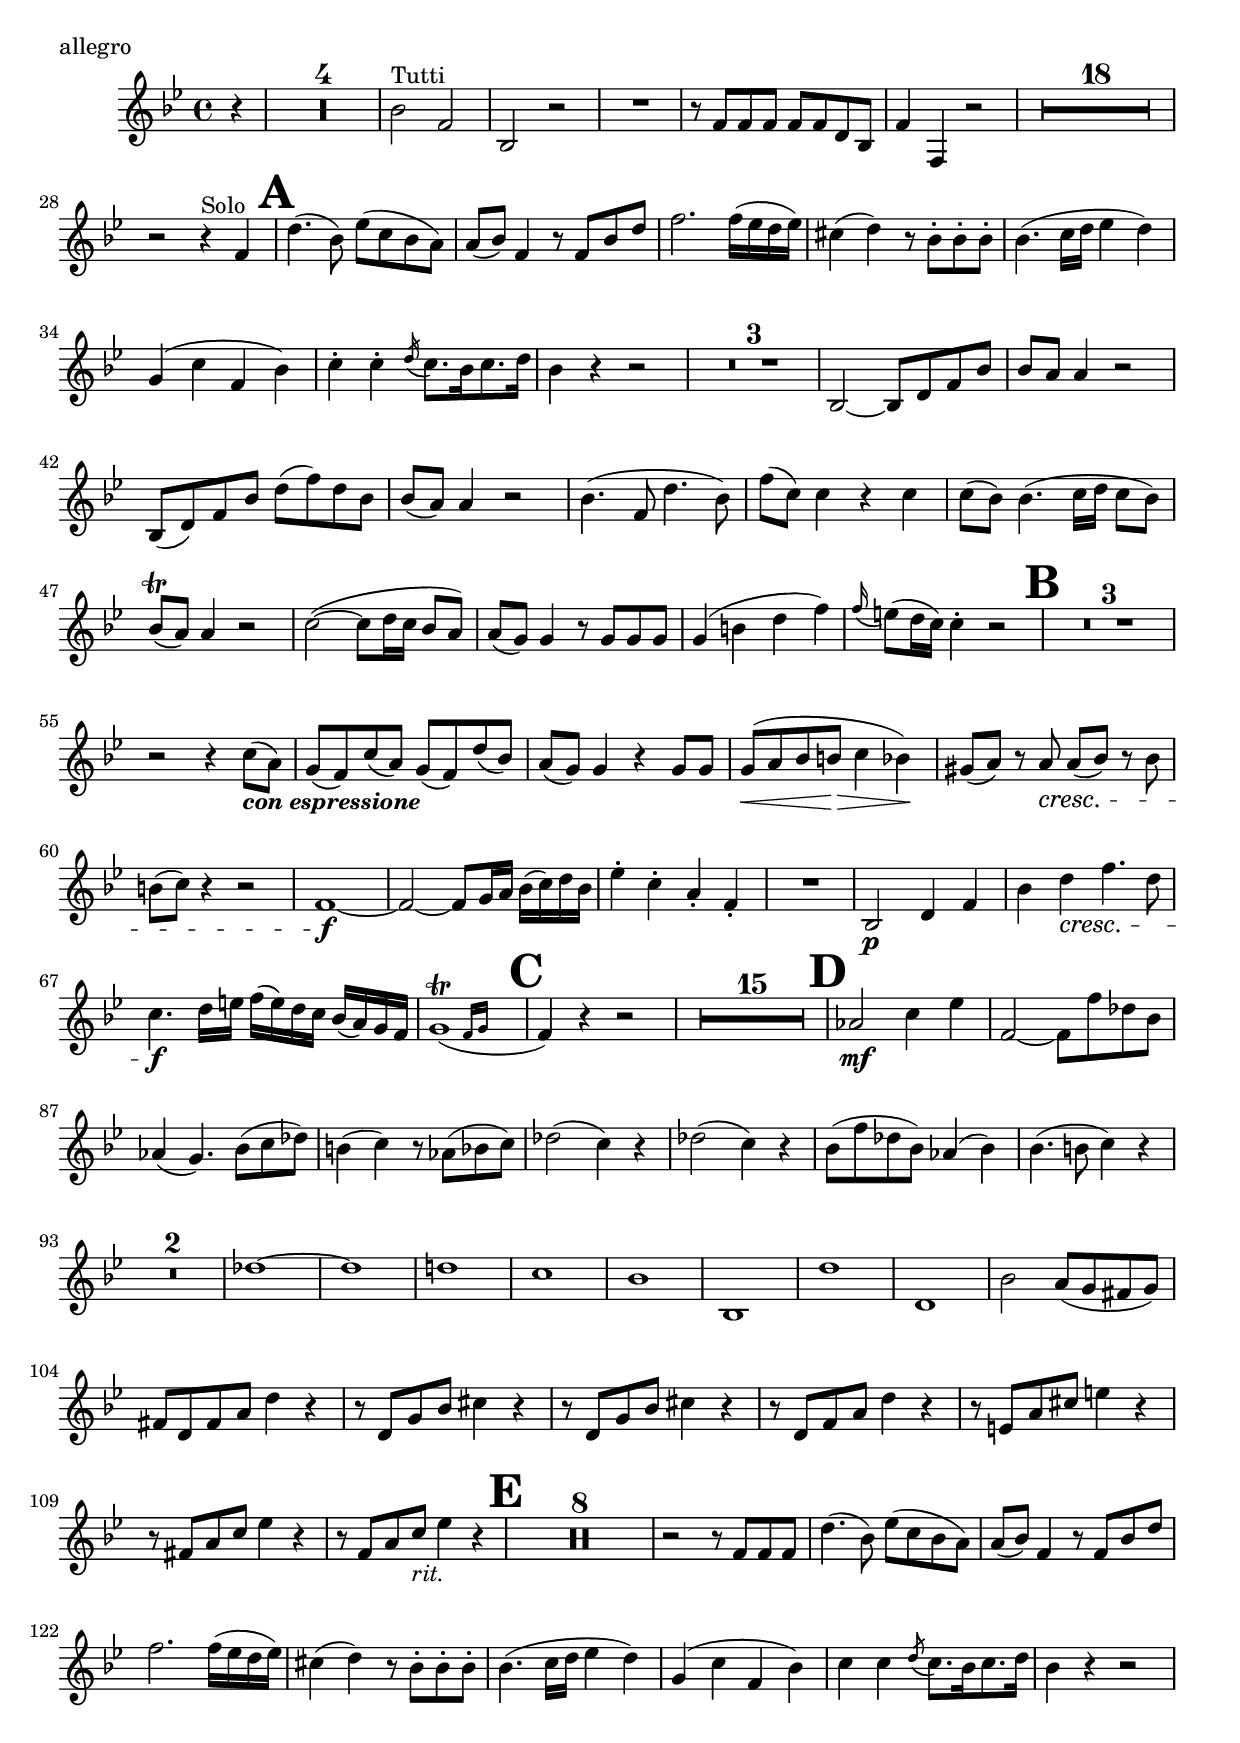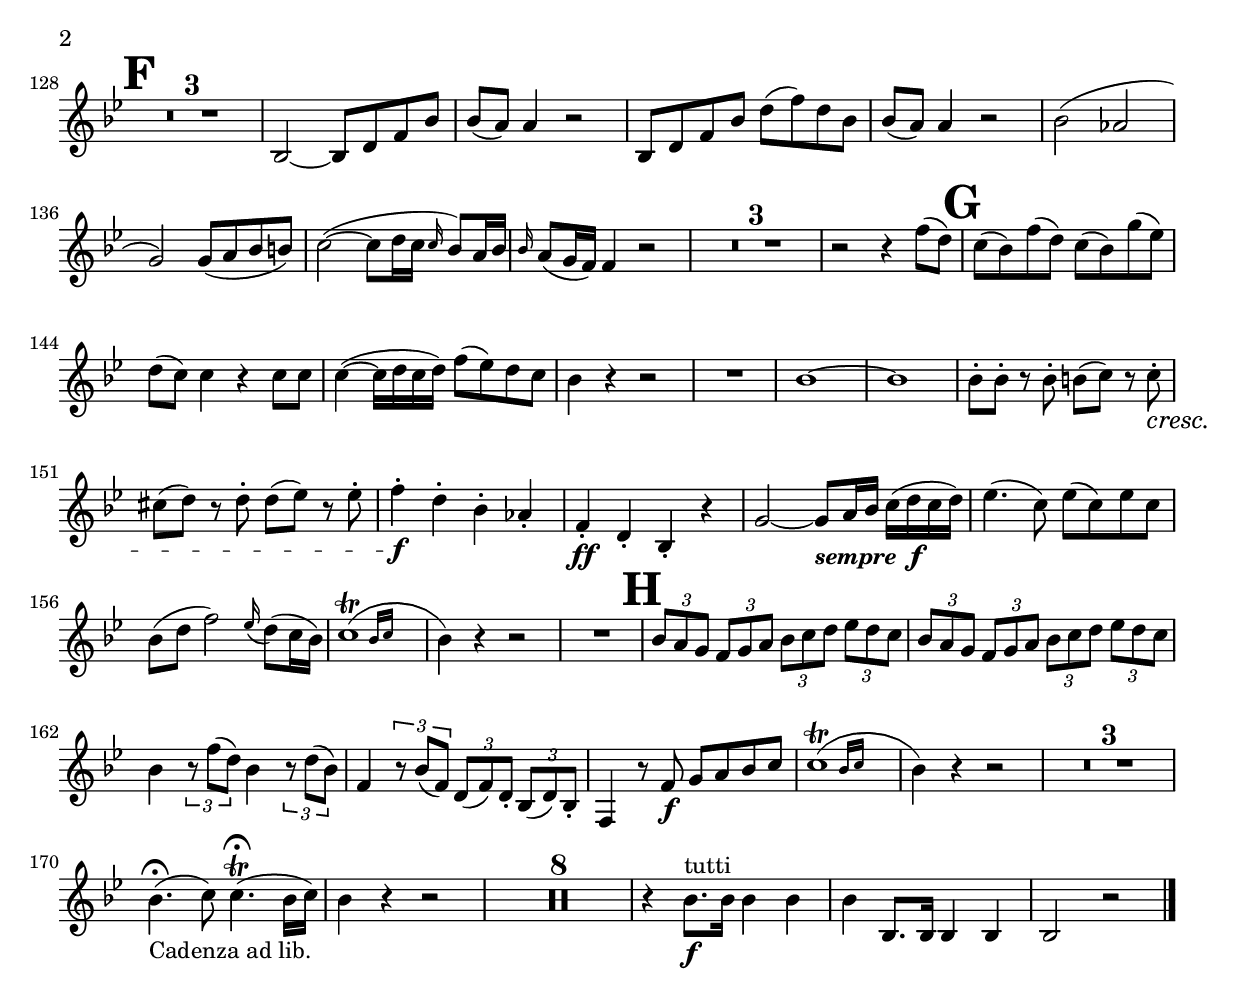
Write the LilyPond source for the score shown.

#(ly:set-option 'old-relative)
\version "2.1.22"
% #(ly:set-point-and-click 'line-column)

longgrace = \override Stem   #'stroke-style = #'()
endlonggrace = \revert Stem #'stroke-style
ritenuto = \markup { \italic  "rit." }

\version "2.1.22"
  
cresc = \notes {
    #(ly:export (make-event-chord (list (make-span-event 'CrescendoEvent START)))) 
    \set crescendoText = \markup { \italic \bold "cresc." }
    \set crescendoSpanner = #'dashed-line
}

%%
%% TODO: a better mechanism for tweaking Grace settings.
%%

startGraceMusic = \sequential { 
    \startGraceMusic 
    \override Beam   #'space-function
    = #(lambda (beam mult) (* 0.8 0.8))
    \override Beam   #'thickness = #(* 0.384 (/ 0.6 0.48))
}

stopGraceMusic= \sequential {
    \revert Beam #'thickness
    \revert Beam #'space-function
    \stopGraceMusic
}

\paper{
    \translator {
        \ScoreContext
        skipBars = ##t
        midiInstrument = #"french horn"
        %% try to mimic Breitkopf
        RehearsalMark \override #'padding = #1
        MultiMeasureRest \override #'padding = #0.5
        restNumberThreshold = #1

	RehearsalMark \override #'font-series = #'bold
	RehearsalMark \override #'font-size = #6

        Beam \override #'thickness = #0.6
        Beam \override #'space-function = #(lambda (beam mult) 0.8)
        Slur \override #'beautiful = #0.3
    }
    \translator {
        \StaffContext
        minimumVerticalExtent = #'(-4.5 . 4.5)
    }
    % #(define fonts my-sheet)

    indent = 10. \mm
    linewidth = 189. \mm

}



allegro =
	\notes
	\relative c'
{
	\time 4/4
	\key c \major
	\partial 4
	r4 
	|
	R1*4
	c'2^"Tutti" g
	c, r
	R1*1
	r8 g' g g  g g e c
	g'4 g, r2
	R1*18
	r2 r4^"Solo" g'4 |
	\mark "A"
	e'4. ( c8)  f[ (d c  b) ]
	 b[( c)] g4 r8  g[ c e]
	g2.   g16[( f e  f)]
	dis4 ( e4) r8  c8[-. c-. c-.]
	c4.(  d16[ e]  f4  e)
	a,( d g, c)
	d-. d-. \grace {
  \override Stem   #'stroke-style = #"grace"
   e16( 
  \revert Stem #'stroke-style }
 d8.[) c16 d8. e16]
	c4 r r2
	R1*3
	c,2 ~  c8[ e g c]
	 c[  b ] b4 r2
	 c,8[ ( e) g c]  e[( g) e c]
	 c[( b)] b4 r2
	c4.( g8 e'4. c8)
	 g'[( d) ] d4 r4 d
	 d8[ ( c)] c4.(  d16[ e]  d8[  c)]
	 c8[(\trill  b)] b4 r2 |
	d2( ~   d8[ e16 d]  c8[  b)] |
	 b[( a)] a4 r8  a[ a a]
	a4( cis e  g)
	\grace {
  \override Stem   #'stroke-style = #"grace"
   \longgrace g16( \endlonggrace 
  \revert Stem #'stroke-style }

	 fis8[)( e16  d)] d4-. r2 | 
	\mark "B"
	R1*3
	r2 r4  d8[(_\markup { \italic \bold "con espressione" } b) ]
	 a[(  g) d'(  b)]  a[(  g) e'(  c) ]
	 b8[(  a)] a4 r4  a8[ a]
	 a[( \< b c cis\!\> ]  d4  c\!)
	 ais8[( b)] r8 \cresc b  b[( c)] r c
	 cis[ ( d)] r4 r2
	\endcresc g,1\f ~ g2 ~  g8[ a16 b]  c[( d) e c]
	%% 64
	f4-. d-. b-. g-.
	R1

	c,2\p e4 g c \cresc e g4. e8 |
	\endcresc d4.\f  e16[ fis]  g[ ( fis) e d]  c[( b) a g]

	<< a1(\trill
	  { s2 \grace {
  \override Stem   #'stroke-style = #"grace"
    g16[ a] 
  \revert Stem #'stroke-style }
 } >>
	\mark "C"
	 g4) r r2
	R1*15
	\mark "D"
	bes2\mf d4 f
	g,2~  g8[ g' es c]|
	bes4(  a4.)  c8[( d  es)]
	cis4( d) r8  bes[ (c  d)]
	es2 ( d4) r
	es2 ( d4) r
	 c8[( g' es  c)] bes4( c)
	c4.( cis8  d4) r
	R1*2
	es1~es1|
	e!
	d
	c
	c,
	e'
	e,
	c'2  b8[( a gis  a)]
	 gis8[ e gis b ] e4 r |
	r8  e,[ a c] dis4 r
	r8  e,[ a c] dis4 r
	r8  e,[ g b] e4 r
	r8  fis,[ b dis] fis4 r
	r8  gis,[ b d] f4 r
	r8  g,[ b d_\ritenuto ] f4 r
	\mark  "E"
	R1*8
	r2 r8  g,[ g g]
	e'4.( c8)  f[( d c  b)]
	 b[( c)] g4 r8  g[ c e] |
	g2.   g16[( f e  f)]
	dis4( e) r8  c[-. c-. c-.]
	c4.(  d16[ e] f4  e)
	a, ( d g,  c)
	d d 
	    \grace {
  \override Stem   #'stroke-style = #"grace"
   e8( 
  \revert Stem #'stroke-style }

	   d8.[) c16 d8. e16] 
	c4 r r2
	\mark "F"
	R1*3
	c,2~ c8[ e g c]
	 c8[( b)] b4 r2
	 c,8[ e g c ]  e[ ( g) e c]
	 c[( b)] b4 r2
	c2 (bes  a)  a8[(b c  cis)]
	d2( ~  d8[ e16 d] \grace {
  \override Stem   #'stroke-style = #"grace"
   \longgrace d16( \endlonggrace 
  \revert Stem #'stroke-style }
 c8[) b16  c)]
	\grace {
  \override Stem   #'stroke-style = #"grace"
   \longgrace c16 \endlonggrace 
  \revert Stem #'stroke-style }
 b8[( a16  g)] g4 r2 |
	R1*3
	r2 r4  g'8[( e)]
	\mark "G"
	 d[( c) g'( e)]  d[( c) a'( f)]
	 e[( d)] d4 r  d8[ d]
	d4(~  d16[ e d  e)]  g8[( f) e d] |
	c4 r r2
	R1
	c1 ~
	c |
	 c8[-. c-.] r c-.  cis[( d)] r\cresc d-. |
	 dis[( e)] r e-.  e[( f)] r f-. |
	g4-.\f\endcresc  e-. c-. bes-. |
	g-.\ff e-. c-. r |
	a'2 ~  a8[_""_\markup { \bold \italic "sempre " \dynamic "f" }  b16 c]  d[( e d  e)]

	
	f4. ( d8)  f8[ ( d) f d]
	 c[ (e]  g2) \grace {
  \override Stem   #'stroke-style = #"grace"
   \longgrace f16(  \endlonggrace 
  \revert Stem #'stroke-style }
  e8[)( d16  c)]

	<< d1\trill (
	  { s2 \grace {
  \override Stem   #'stroke-style = #"grace"
    c16[ d] 
  \revert Stem #'stroke-style }
 } >>
	
	 c4) r r2
	R1 |
	\mark "H"
	\times 2/3 {  c8[ b a ] } \times 2/3 {  g[ a b] }
	  \times 2/3 {  c[ d e] } \times 2/3 {  f[ e d] } |
	\times 2/3 {  c[ b a ] } \times 2/3 {  g[ a b] }
	  \times 2/3 {  c[ d e] } \times 2/3 {  f[ e d] }|
	c4 \times 2/3 {  r8  g'[( e)]} c4 \times 2/3 {  r8  e[ ( c)]} |
	g4 \times 2/3 {  r8  c8[( g)] } \times 2/3 {  e[ ( g) e-. ] } \times 2/3 {  c[ ( e) c-.] }|
	g4 r8 g'\f  a[ b c d]|

	<< d1(\trill
	  { s2 \grace {
  \override Stem   #'stroke-style = #"grace"
    c16[ d] 
  \revert Stem #'stroke-style }
 }  >>
	 c4) r r2
	R1*3

	c4.^\fermata_"Cadenza ad lib." ( d8) d4.\trill^\fermata (  c16[  d)] 
	c4 r r2
	R1*8
	r4  c8.[^"tutti"\f c16] c4 c
	c  c,8.[ c16] c4 c|
	c2 r2 \bar "|."
	
}


\score
{
	\notes { \transpose c' bes \allegro }
	\paper{ }
	\header { piece = "allegro" opus = "" }	
	\midi{ \tempo 4=90 }
}

